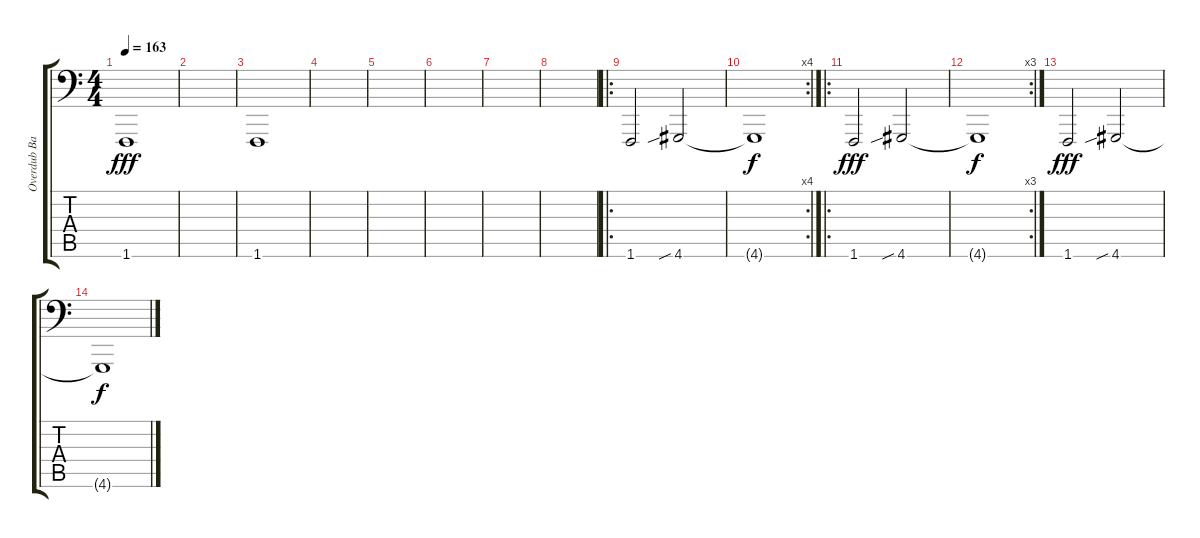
\track ("Overdub Bass" "Overdub Ba") {instrument lead8bassandlead}
\staff {score tabs}
\tuning (E4 B3 G3 D3 A2 E1) {hide}
\ts (4 4)
\tempo 163
\clef f4
\ks c
1.6.1{dy fff} |
|
1.6.1 |
|
|
|
|
|
\ro
1.6.2{instrument lead8bassandlead} 4.6{sib}.2 |
\rc 4
4.6{t}.1{dy f} |
\ro
1.6.2{dy fff} 4.6{sib}.2 |
\rc 3
4.6{t}.1{dy f} |
1.6.2{dy fff} 4.6{sib}.2 |
4.6{t}.1{dy f}
